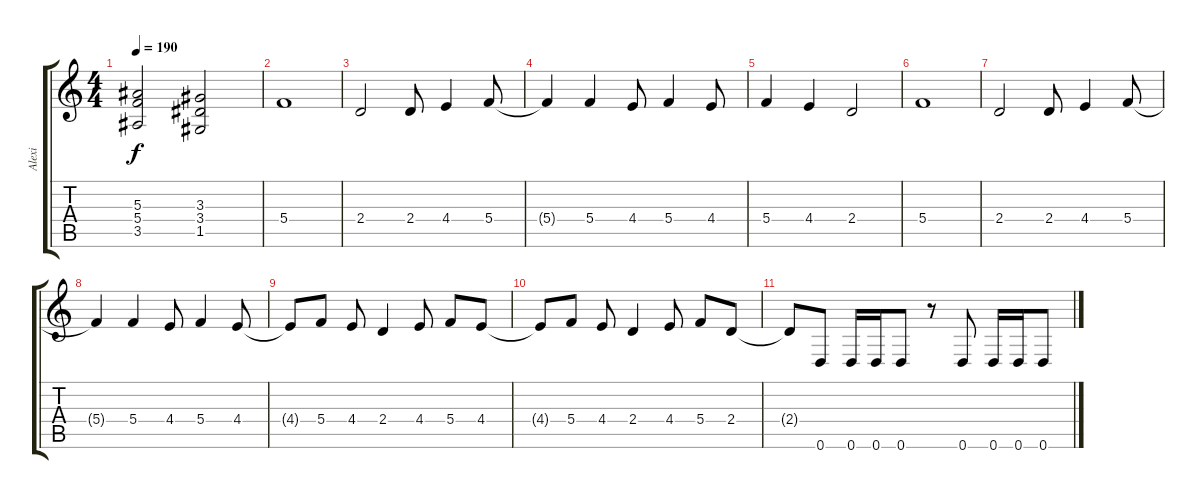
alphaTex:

\track ("Alexi" "Alexi") {instrument distortionguitar}
\staff {score tabs}
\tuning (D4 A3 F3 C3 G2 D2) {hide}
\ts (4 4)
\tempo 190
\clef g2
\ks c
(5.3{t} 5.4{t} 3.5{t}).2{dy f} (3.3 3.4 1.5).2 |
5.4.1 |
2.4.2 2.4.8 4.4.4 5.4.8 |
5.4{t}.4 5.4.4 4.4.8 5.4.4 4.4.8 |
5.4.4 4.4.4 2.4.2 |
5.4.1 |
2.4.2 2.4.8 4.4.4 5.4.8 |
5.4{t}.4 5.4.4 4.4.8 5.4.4 4.4.8 |
4.4{t}.8 5.4.8 4.4.8 2.4.4 4.4.8 5.4.8 4.4.8 |
4.4{t}.8 5.4.8 4.4.8 2.4.4 4.4.8 5.4.8 2.4.8 |
2.4{t}.8 0.6.8 0.6.16 0.6.16 0.6.8 r.8 0.6.8 0.6.16 0.6.16 0.6.8
